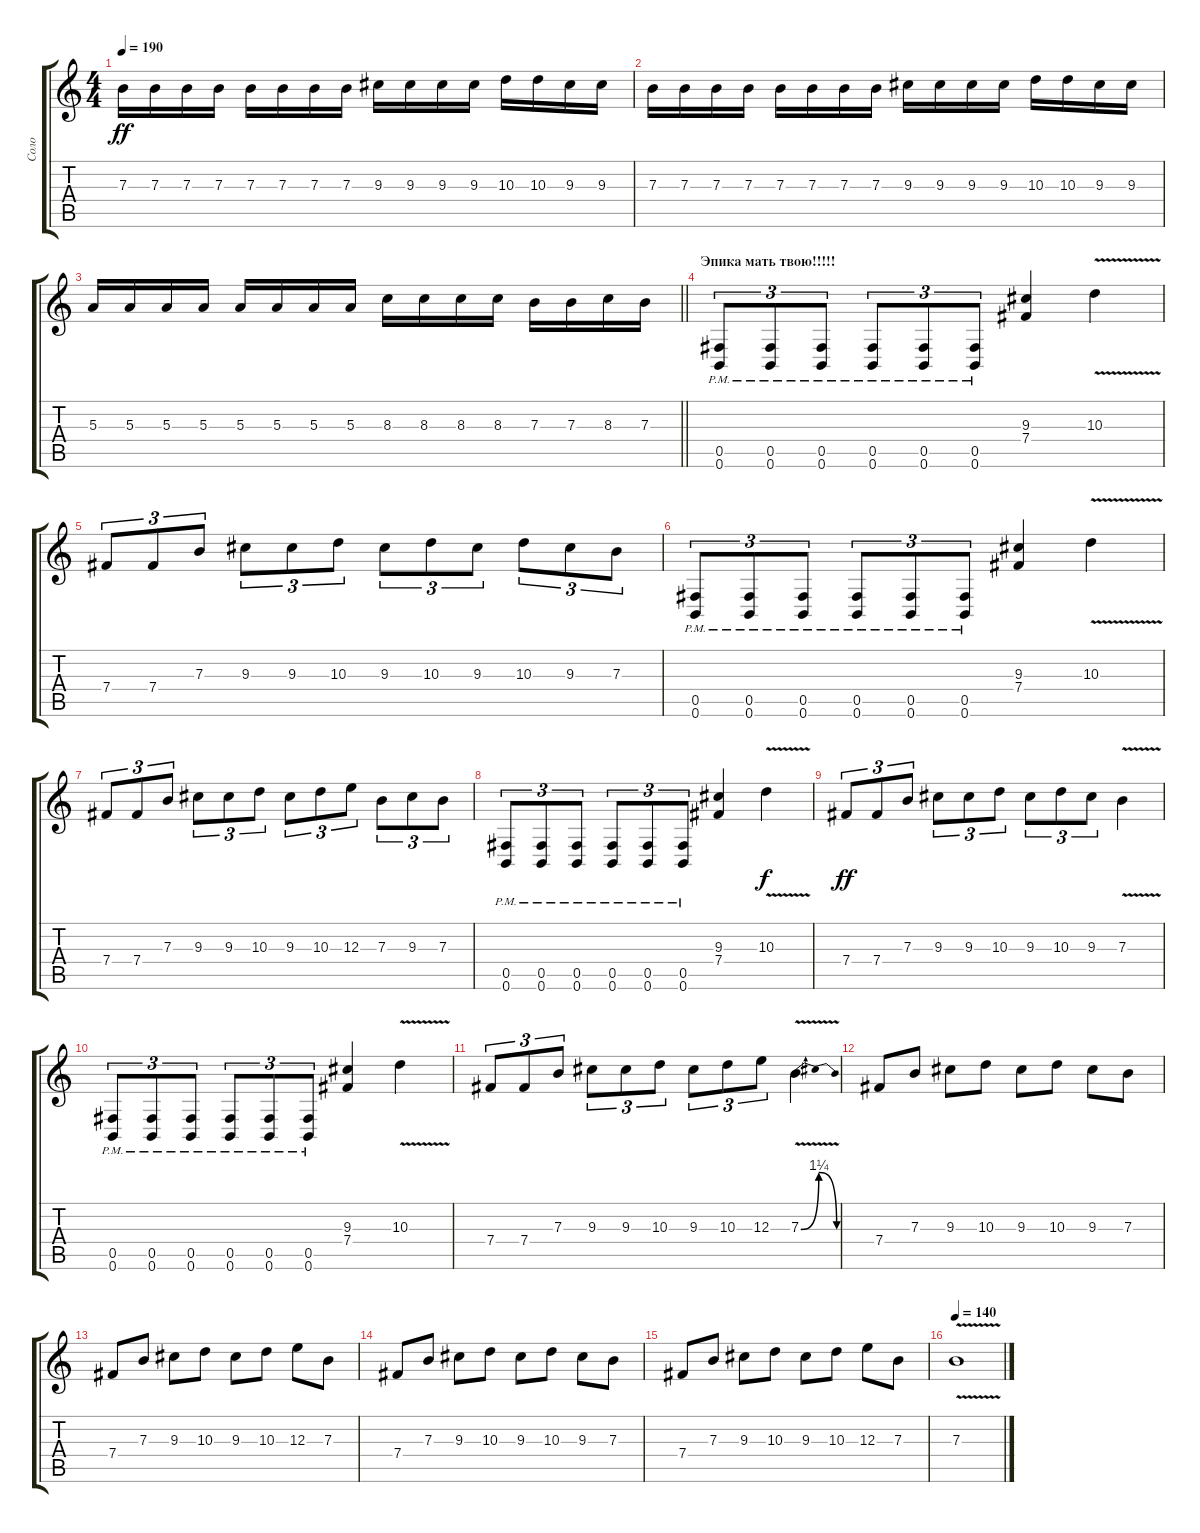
\track ("Соло" "Соло") {instrument distortionguitar}
\staff {score tabs}
\tuning (Db4 Ab3 E3 B2 Gb2 B1) {hide}
\ts (4 4)
\tempo 190
\clef g2
\ks c
7.3.16{dy ff} 7.3.16 7.3.16 7.3.16 7.3.16 7.3.16 7.3.16 7.3.16 9.3.16 9.3.16 9.3.16 9.3.16 10.3.16 10.3.16 9.3.16 9.3.16 |
7.3.16 7.3.16 7.3.16 7.3.16 7.3.16 7.3.16 7.3.16 7.3.16 9.3.16 9.3.16 9.3.16 9.3.16 10.3.16 10.3.16 9.3.16 9.3.16 |
\barLineRight lightlight
5.3.16 5.3.16 5.3.16 5.3.16 5.3.16 5.3.16 5.3.16 5.3.16 8.3.16 8.3.16 8.3.16 8.3.16 7.3.16 7.3.16 8.3.16 7.3.16 |
\section ("" "Эпика мать твою!!!!!")
(0.5{pm} 0.6{pm}).8{tu (3 2)} (0.5{pm} 0.6{pm}).8{tu (3 2)} (0.5{pm} 0.6{pm}).8{tu (3 2)} (0.5{pm} 0.6{pm}).8{tu (3 2)} (0.5{pm} 0.6{pm}).8{tu (3 2)} (0.5{pm} 0.6{pm}).8{tu (3 2)} (9.3 7.4).4 10.3{v}.4 |
7.4.8{tu (3 2)} 7.4.8{tu (3 2)} 7.3.8{tu (3 2)} 9.3.8{tu (3 2)} 9.3.8{tu (3 2)} 10.3.8{tu (3 2)} 9.3.8{tu (3 2)} 10.3.8{tu (3 2)} 9.3.8{tu (3 2)} 10.3.8{tu (3 2)} 9.3.8{tu (3 2)} 7.3.8{tu (3 2)} |
(0.5{pm} 0.6{pm}).8{tu (3 2)} (0.5{pm} 0.6{pm}).8{tu (3 2)} (0.5{pm} 0.6{pm}).8{tu (3 2)} (0.5{pm} 0.6{pm}).8{tu (3 2)} (0.5{pm} 0.6{pm}).8{tu (3 2)} (0.5{pm} 0.6{pm}).8{tu (3 2)} (9.3 7.4).4 10.3{v}.4 |
7.4.8{tu (3 2)} 7.4.8{tu (3 2)} 7.3.8{tu (3 2)} 9.3.8{tu (3 2)} 9.3.8{tu (3 2)} 10.3.8{tu (3 2)} 9.3.8{tu (3 2)} 10.3.8{tu (3 2)} 12.3.8{tu (3 2)} 7.3.8{tu (3 2)} 9.3.8{tu (3 2)} 7.3.8{tu (3 2)} |
(0.5{pm} 0.6{pm}).8{tu (3 2)} (0.5{pm} 0.6{pm}).8{tu (3 2)} (0.5{pm} 0.6{pm}).8{tu (3 2)} (0.5{pm} 0.6{pm}).8{tu (3 2)} (0.5{pm} 0.6{pm}).8{tu (3 2)} (0.5{pm} 0.6{pm}).8{tu (3 2)} (9.3 7.4).4 10.3{v}.4{dy f} |
7.4.8{tu (3 2) dy ff} 7.4.8{tu (3 2)} 7.3.8{tu (3 2)} 9.3.8{tu (3 2)} 9.3.8{tu (3 2)} 10.3.8{tu (3 2)} 9.3.8{tu (3 2)} 10.3.8{tu (3 2)} 9.3.8{tu (3 2)} 7.3{v}.4 |
(0.5{pm} 0.6{pm}).8{tu (3 2)} (0.5{pm} 0.6{pm}).8{tu (3 2)} (0.5{pm} 0.6{pm}).8{tu (3 2)} (0.5{pm} 0.6{pm}).8{tu (3 2)} (0.5{pm} 0.6{pm}).8{tu (3 2)} (0.5{pm} 0.6{pm}).8{tu (3 2)} (9.3 7.4).4 10.3{v}.4 |
7.4.8{tu (3 2)} 7.4.8{tu (3 2)} 7.3.8{tu (3 2)} 9.3.8{tu (3 2)} 9.3.8{tu (3 2)} 10.3.8{tu (3 2)} 9.3.8{tu (3 2)} 10.3.8{tu (3 2)} 12.3.8{tu (3 2)} 7.3{be (bendrelease 0 0 15 5 15 5 60 0) v}.4 |
7.4.8 7.3.8 9.3.8 10.3.8 9.3.8 10.3.8 9.3.8 7.3.8 |
7.4.8 7.3.8 9.3.8 10.3.8 9.3.8 10.3.8 12.3.8 7.3.8 |
7.4.8 7.3.8 9.3.8 10.3.8 9.3.8 10.3.8 9.3.8 7.3.8 |
7.4.8 7.3.8 9.3.8 10.3.8 9.3.8 10.3.8 12.3.8 7.3.8 |
\tempo 140
7.3{v}.1
